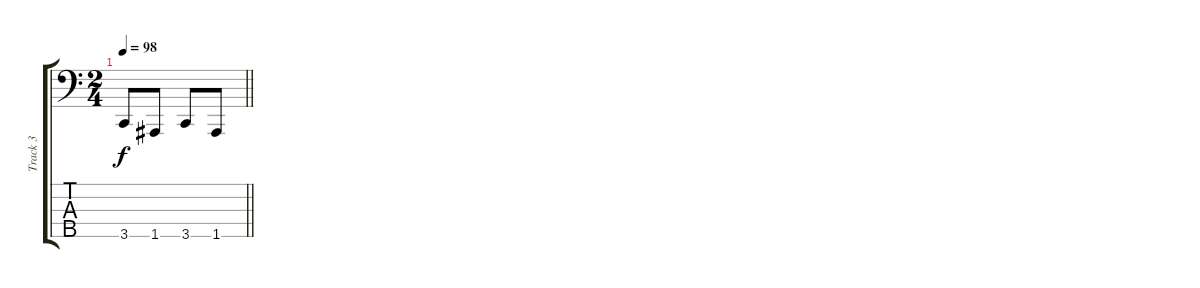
\track ("Track 3" "Track 3") {instrument electricbasspick}
\staff {score tabs}
\tuning (F2 C2 G1 D1 A0) {hide}
\ts (2 4)
\tempo 98
\clef f4
\barLineRight lightlight
\ks c
3.5.8{dy f} 1.5.8 3.5.8 1.5.8
